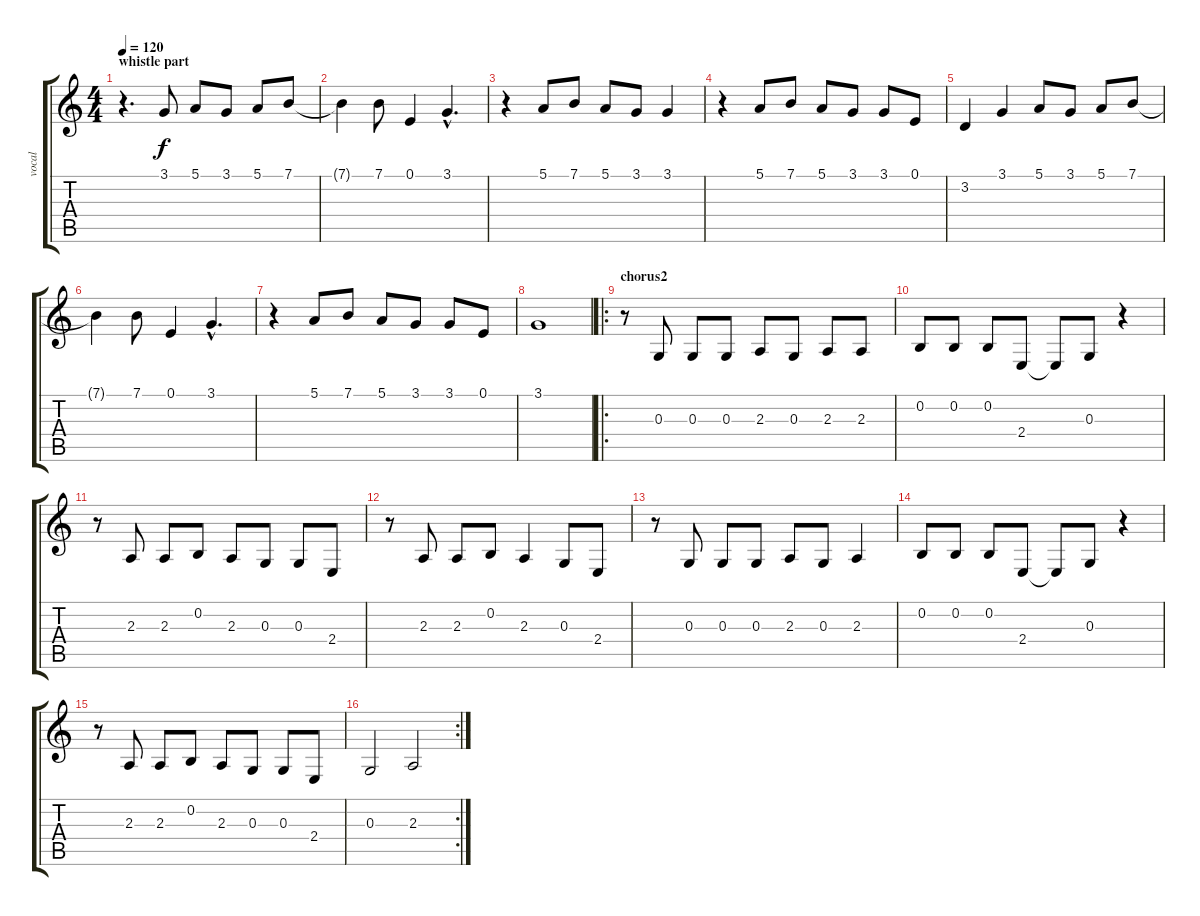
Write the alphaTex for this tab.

\track ("vocal" "vocal") {instrument lead6voice}
\staff {score tabs}
\tuning (E4 B3 G3 D3 A2 E2) {hide}
\ts (4 4)
\section ("" "whistle part")
\tempo 120
\clef g2
\ks c
r.4{d dy f} 3.1.8 5.1.8 3.1.8 5.1.8 7.1.8 |
7.1{t}.4 7.1.8 0.1.4 3.1{hac}.4{d} |
r.4 5.1.8 7.1.8 5.1.8 3.1.8 3.1.4 |
r.4 5.1.8 7.1.8 5.1.8 3.1.8 3.1.8 0.1.8 |
3.2.4 3.1.4 5.1.8 3.1.8 5.1.8 7.1.8 |
7.1{t}.4 7.1.8 0.1.4 3.1{hac}.4{d} |
r.4 5.1.8 7.1.8 5.1.8 3.1.8 3.1.8 0.1.8 |
3.1.1 |
\ro
\section ("" "chorus2")
r.8 0.3.8 0.3.8 0.3.8 2.3.8 0.3.8 2.3.8 2.3.8 |
0.2.8 0.2.8 0.2.8 2.4.8 2.4{t}.8 0.3.8 r.4 |
r.8 2.3.8 2.3.8 0.2.8 2.3.8 0.3.8 0.3.8 2.4.8 |
r.8 2.3.8 2.3.8 0.2.8 2.3.4 0.3.8 2.4.8 |
r.8 0.3.8 0.3.8 0.3.8 2.3.8 0.3.8 2.3.4 |
0.2.8 0.2.8 0.2.8 2.4.8 2.4{t}.8 0.3.8 r.4 |
r.8 2.3.8 2.3.8 0.2.8 2.3.8 0.3.8 0.3.8 2.4.8 |
\rc 2
0.3.2 2.3.2
